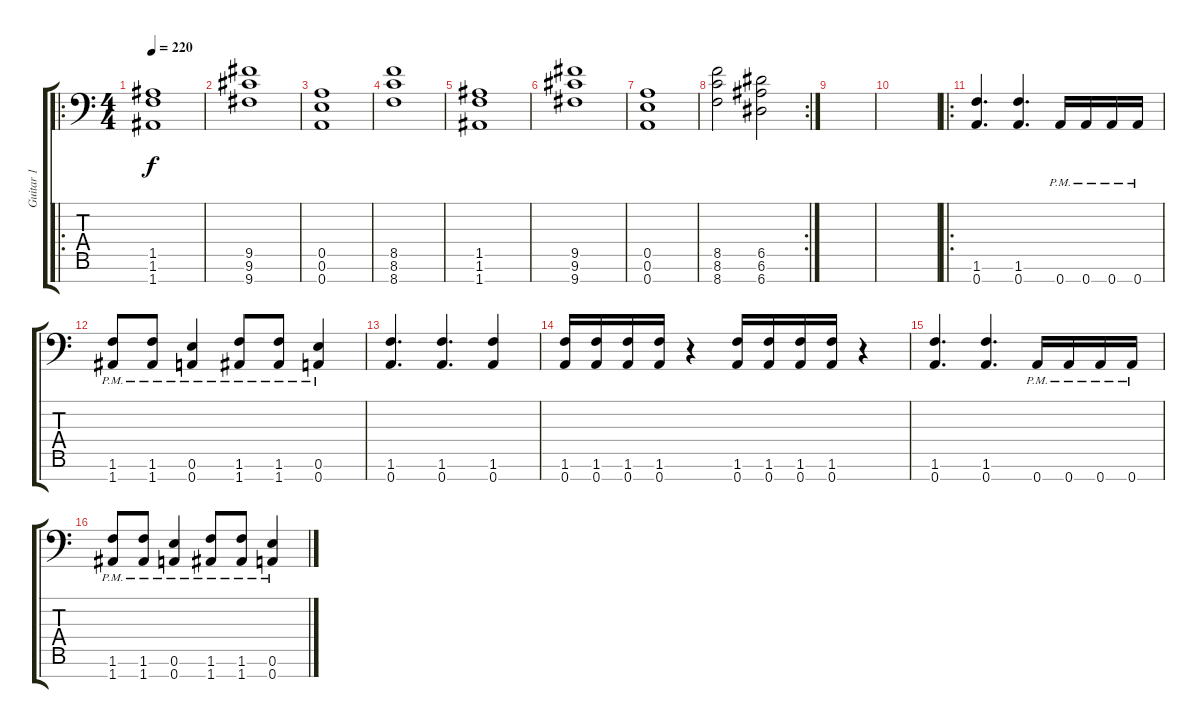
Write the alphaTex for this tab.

\track ("Guitar 1" "Guitar 1") {instrument distortionguitar}
\staff {score tabs}
\tuning (E4 B3 G3 D3 A2 E2 A1) {hide}
\ro
\ts (4 4)
\tempo 220
\clef f4
\ks c
(1.5 1.6 1.7).1{dy f} |
(9.5 9.6 9.7).1 |
(0.5 0.6 0.7).1 |
(8.5 8.6 8.7).1 |
(1.5 1.6 1.7).1 |
(9.5 9.6 9.7).1 |
(0.5 0.6 0.7).1 |
\rc 2
(8.5 8.6 8.7).2 (6.5 6.6 6.7).2 |
|
|
\ro
(1.6 0.7).4{d} (1.6 0.7).4{d} 0.7{pm}.16 0.7{pm}.16 0.7{pm}.16 0.7{pm}.16 |
(1.6{pm} 1.7{pm}).8 (1.6{pm} 1.7{pm}).8 (0.6{pm} 0.7{pm}).4 (1.6{pm} 1.7{pm}).8 (1.6{pm} 1.7{pm}).8 (0.6{pm} 0.7{pm}).4 |
(1.6 0.7).4{d} (1.6 0.7).4{d} (1.6 0.7).4 |
(1.6 0.7).16 (1.6 0.7).16 (1.6 0.7).16 (1.6 0.7).16 r.4 (1.6 0.7).16 (1.6 0.7).16 (1.6 0.7).16 (1.6 0.7).16 r.4 |
(1.6 0.7).4{d} (1.6 0.7).4{d} 0.7{pm}.16 0.7{pm}.16 0.7{pm}.16 0.7{pm}.16 |
(1.6{pm} 1.7{pm}).8 (1.6{pm} 1.7{pm}).8 (0.6{pm} 0.7{pm}).4 (1.6{pm} 1.7{pm}).8 (1.6{pm} 1.7{pm}).8 (0.6{pm} 0.7{pm}).4
